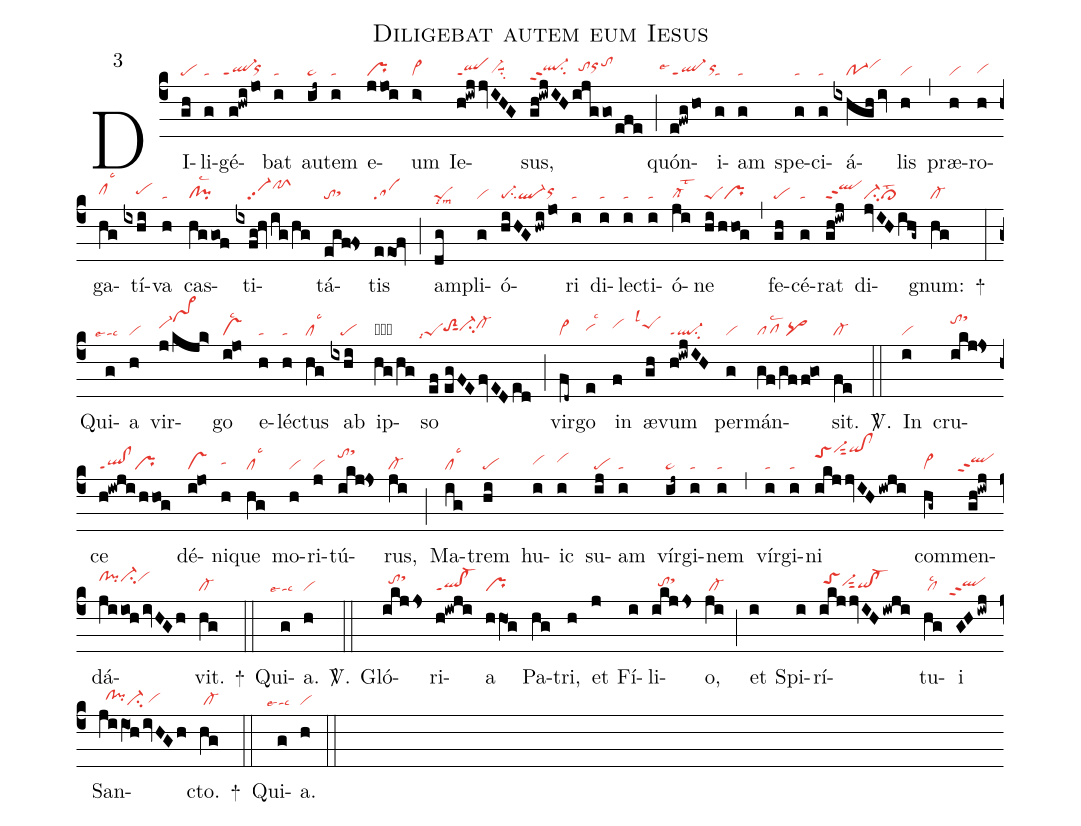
name: Diligebat autem eum Iesus;
mode: 3;
nabc-lines: 1;
%%
(c4)
DI(gh|pe)li(g|ta)gé(g!hwi/jo|``ql-ppt1``orhh)bat(i|ta) au(ij~|ta>)tem(i|ta) e(jjoi|pr)um(i>|vi>) Ie(h!iwjjvIHG|qlppt1vi-hgsuu1su2)sus,(gh!iwjIHijggo/efe|ql-hhppt2su2tohhorhitohj) (;)
quón(e!fwg/ho|```ql-ppt1lse4orhh)i(g|ta)am(g|ta) spe(g|ta)ci(g|ta)á(ixhgh/iv|////po-1vihi)lis(h|vi) (,)
præ(h|vi)ro(h|vihg)ga(hg|clhhlsc3)tí(ixhi|////pehh)va(h|ta) cas(hggof|cl!pilsc2)ti(ixfg!hv/ig/hg|////vi-pp2pfShj)tá(egf!fs|tosthh)tis(eeOf|sa) (;)
am(dg|peSlsi8lsm8)pli(g|vi)ó(hiHG/hwi/jo|pe-su2ql-orhh)ri(i|ta) di(i|ta)lec(i|ta)ti(i|ta)ó(ji|cl-lst2)ne(hi/hhog|peSpr) (,)
fe(gh|pe)cé(g|ta)rat(gh!iwj|qlhjppt2) di(jvIHihg~|ci-cl>lst2)gnum:(hg|cl-) +(:)
Qui(g|```talse4lsc3)a(h|vi) vir(j/kjk>|vi-hivs>hl)go(i!jo|vslsc2) e(h|ta)léc(h|ta)tus(hg|cllsc3) ab(ixhi|///pe) ip(hg/hg|cl!cl-)so(ef//egFEfvEDed|```peSlsi7toS2hhsut1ci-hhcl-hi) (;)
vir(fd~|vi>)go(e|vihhlsc3) in(f|vihi) æ(gh|```peShilsl1)vum(h!iwjIH|ql-ppt1su2) per(g|vi)mán(gf/gff!go>|pflsc2pq>)sit.(fe|cl-) <sp>V/</sp>.(::)
In(i|vi) cru(ikj!js|tohksthm)ce(h!iwji/hhog|ql!clppt1pr) dé(i!jo|vs)ni(h|tahh)que(hg|cllsc3) mo(h|vi)ri(j|vi)tú(ikj!js|tohksthm)rus,(ji|cl-) (;)
Ma(ig|cllsc3)trem(hi|pe) hu(i|vihh)ic(i|vihi) su(ij|pe)am(i|ta) vír(ij~|ta>)gi(i|ta)nem(i|ta) (,)
vír(i|ta)gi(i|ta)ni(ikjjvIH/iwji|toShkvi-hmsut2qihm!clhm) com(hg~|vi>)men(gh!iwj|```qlhippt2)dá(jiioh/ivHGh|clhj!pihjci-hjvihj)vit.(hg|cl-) +(::)
Qui(g|```talse4lsc3)a.(h|vi) <sp>V/</sp>.(::)
Gló(ikjjs|//tohisthk)ri(h!iwji|ql!cl-ppt1)a(hhO1g|pr) Pa(hg)tri,(h) et(j) Fí(i)li(ikjjs|//tohhsthj)o,(ji|/cl-) (;)
et(i) Spi(i)rí(ikjjvIHiwji|/toShivi-hhsut2qihg!cl-hg)tu(hg|/cllsc2)i(GHiwj|``qlhhppt2) San(jiiO1hivHGh|//clhh!pihhci-/vihg)cto.(hg|/cl-) +(::)
Qui(g|```talse4lsc3)a.(h|vi) (::)
